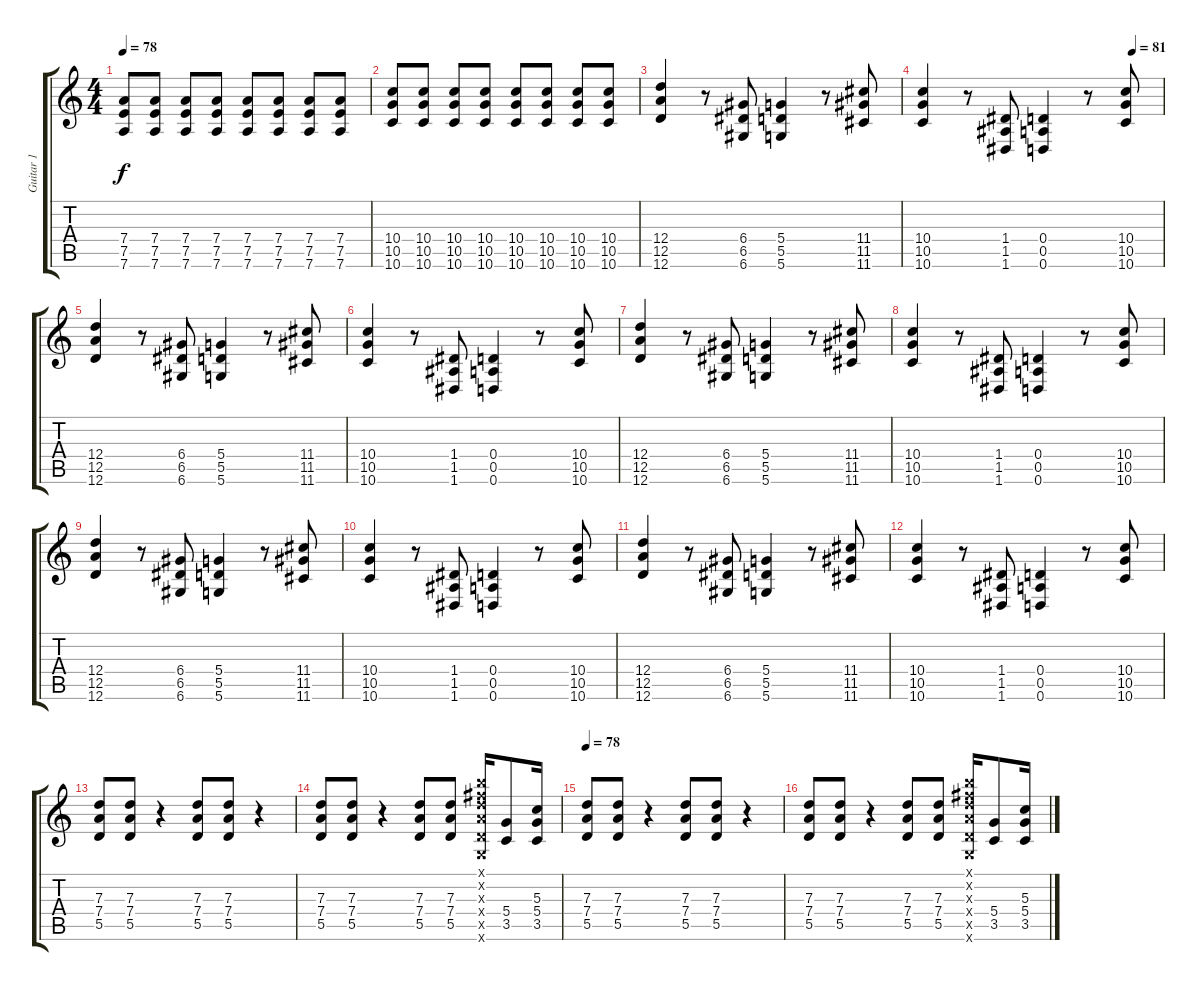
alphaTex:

\track ("Guitar 1" "Guitar 1") {instrument distortionguitar}
\staff {score tabs}
\tuning (E4 B3 G3 D3 A2 D2) {hide}
\ts (4 4)
\tempo 78
\clef g2
\ks c
(7.4 7.5 7.6).8{dy f} (7.4 7.5 7.6).8 (7.4 7.5 7.6).8 (7.4 7.5 7.6).8 (7.4 7.5 7.6).8 (7.4 7.5 7.6).8 (7.4 7.5 7.6).8 (7.4 7.5 7.6).8 |
(10.4 10.5 10.6).8 (10.4 10.5 10.6).8 (10.4 10.5 10.6).8 (10.4 10.5 10.6).8 (10.4 10.5 10.6).8 (10.4 10.5 10.6).8 (10.4 10.5 10.6).8 (10.4 10.5 10.6).8 |
(12.4 12.5 12.6).4{volume 10} r.8 (6.4 6.5 6.6).8 (5.4 5.5 5.6).4 r.8 (11.4 11.5 11.6).8 |
\tempo (81 0.875)
(10.4 10.5 10.6).4 r.8 (1.4 1.5 1.6).8 (0.4 0.5 0.6).4 r.8 (10.4 10.5 10.6).8{volume 16} |
(12.4 12.5 12.6).4 r.8 (6.4 6.5 6.6).8 (5.4 5.5 5.6).4 r.8 (11.4 11.5 11.6).8 |
(10.4 10.5 10.6).4 r.8 (1.4 1.5 1.6).8 (0.4 0.5 0.6).4 r.8 (10.4 10.5 10.6).8 |
(12.4 12.5 12.6).4 r.8 (6.4 6.5 6.6).8 (5.4 5.5 5.6).4 r.8 (11.4 11.5 11.6).8 |
(10.4 10.5 10.6).4 r.8 (1.4 1.5 1.6).8 (0.4 0.5 0.6).4 r.8 (10.4 10.5 10.6).8 |
(12.4 12.5 12.6).4 r.8 (6.4 6.5 6.6).8 (5.4 5.5 5.6).4 r.8 (11.4 11.5 11.6).8 |
(10.4 10.5 10.6).4 r.8 (1.4 1.5 1.6).8 (0.4 0.5 0.6).4 r.8 (10.4 10.5 10.6).8 |
(12.4 12.5 12.6).4 r.8 (6.4 6.5 6.6).8 (5.4 5.5 5.6).4 r.8 (11.4 11.5 11.6).8 |
(10.4 10.5 10.6).4 r.8 (1.4 1.5 1.6).8 (0.4 0.5 0.6).4 r.8 (10.4 10.5 10.6).8 |
(7.3 7.4 5.5).8 (7.3 7.4 5.5).8 r.4 (7.3 7.4 5.5).8 (7.3 7.4 5.5).8 r.4 |
(7.3 7.4 5.5).8 (7.3 7.4 5.5).8 r.4 (7.3 7.4 5.5).8 (7.3 7.4 5.5).8 (7.1{x} 7.2{x} 7.3{x} 7.4{x} 5.5{x} 5.6{x}).16 (5.4 3.5).8 (5.3 5.4 3.5).16 |
\tempo 78
(7.3 7.4 5.5).8 (7.3 7.4 5.5).8 r.4 (7.3 7.4 5.5).8 (7.3 7.4 5.5).8 r.4 |
(7.3 7.4 5.5).8 (7.3 7.4 5.5).8 r.4 (7.3 7.4 5.5).8 (7.3 7.4 5.5).8 (7.1{x} 7.2{x} 7.3{x} 7.4{x} 5.5{x} 5.6{x}).16 (5.4 3.5).8 (5.3 5.4 3.5).16
